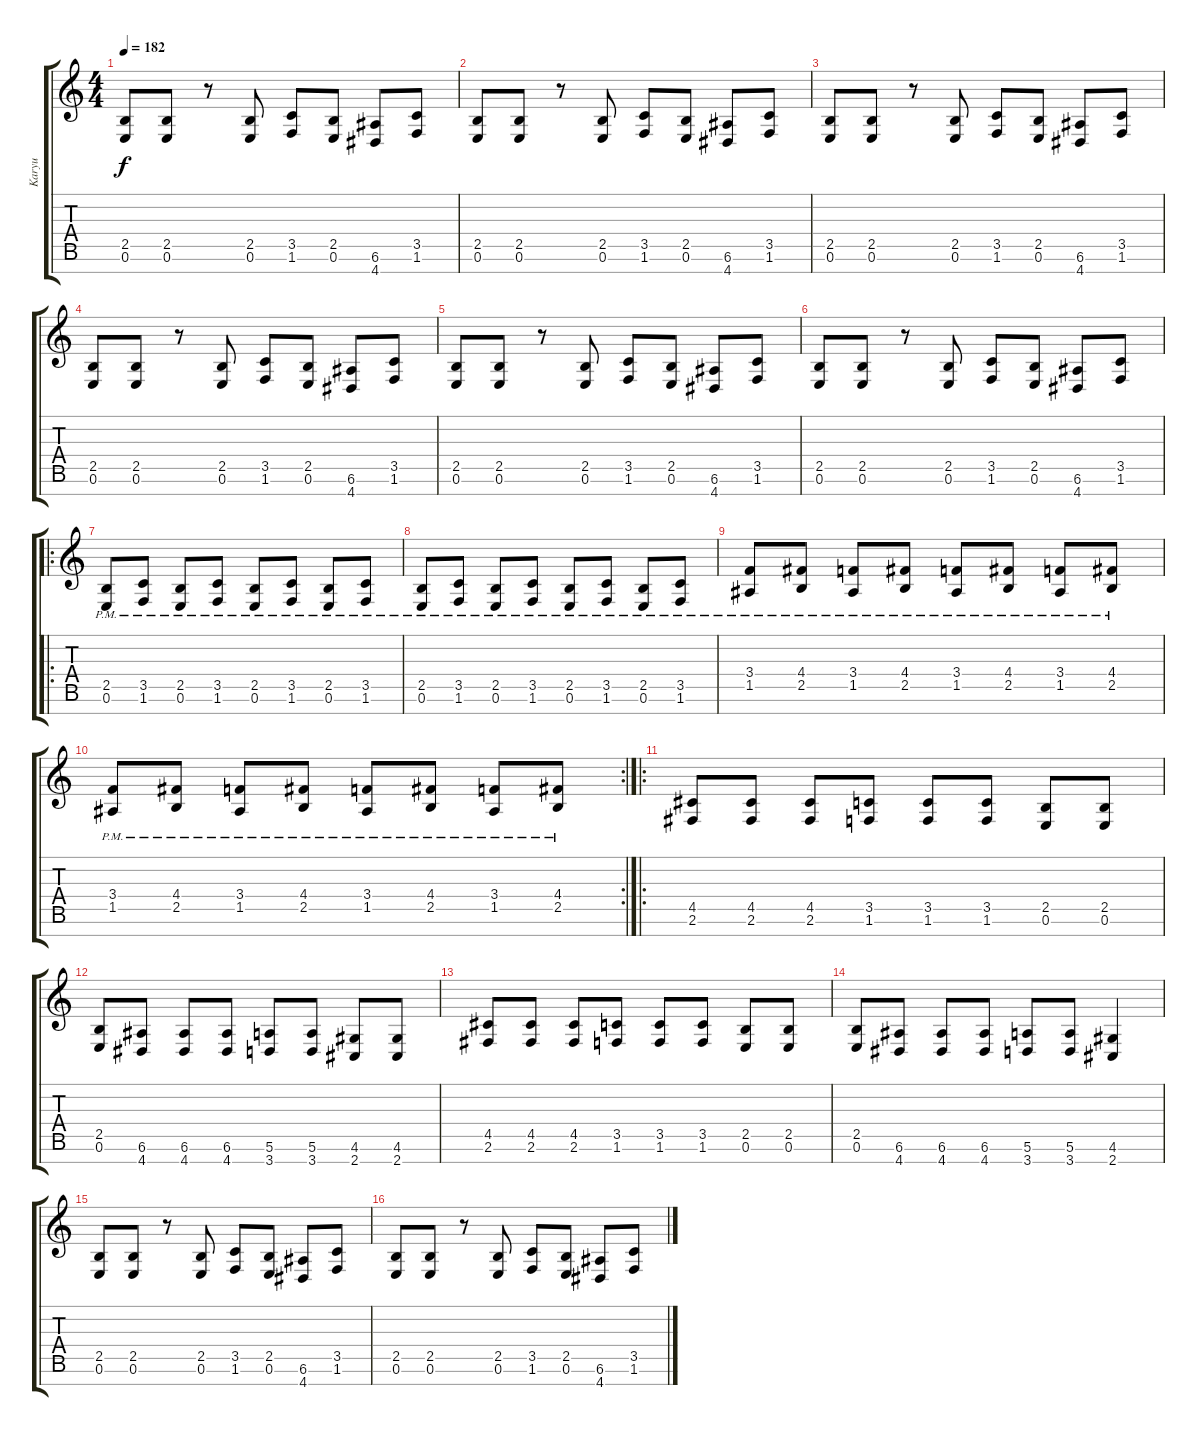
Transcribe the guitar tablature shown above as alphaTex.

\track ("Karyu" "Karyu") {instrument overdrivenguitar}
\staff {score tabs}
\tuning (E4 B3 G3 D3 A2 E2 B1) {hide}
\ts (4 4)
\tempo 182
\clef g2
\ks c
(2.5 0.6).8{dy f} (2.5 0.6).8 r.8 (2.5 0.6).8 (3.5 1.6).8 (2.5 0.6).8 (6.6 4.7).8 (3.5 1.6).8 |
(2.5 0.6).8 (2.5 0.6).8 r.8 (2.5 0.6).8 (3.5 1.6).8 (2.5 0.6).8 (6.6 4.7).8 (3.5 1.6).8 |
(2.5 0.6).8 (2.5 0.6).8 r.8 (2.5 0.6).8 (3.5 1.6).8 (2.5 0.6).8 (6.6 4.7).8 (3.5 1.6).8 |
(2.5 0.6).8 (2.5 0.6).8 r.8 (2.5 0.6).8 (3.5 1.6).8 (2.5 0.6).8 (6.6 4.7).8 (3.5 1.6).8 |
(2.5 0.6).8 (2.5 0.6).8 r.8 (2.5 0.6).8 (3.5 1.6).8 (2.5 0.6).8 (6.6 4.7).8 (3.5 1.6).8 |
(2.5 0.6).8 (2.5 0.6).8 r.8 (2.5 0.6).8 (3.5 1.6).8 (2.5 0.6).8 (6.6 4.7).8 (3.5 1.6).8 |
\ro
(2.5{pm} 0.6{pm}).8 (3.5{pm} 1.6{pm}).8 (2.5{pm} 0.6{pm}).8 (3.5{pm} 1.6{pm}).8 (2.5{pm} 0.6{pm}).8 (3.5{pm} 1.6{pm}).8 (2.5{pm} 0.6{pm}).8 (3.5{pm} 1.6{pm}).8 |
(2.5{pm} 0.6{pm}).8 (3.5{pm} 1.6{pm}).8 (2.5{pm} 0.6{pm}).8 (3.5{pm} 1.6{pm}).8 (2.5{pm} 0.6{pm}).8 (3.5{pm} 1.6{pm}).8 (2.5{pm} 0.6{pm}).8 (3.5{pm} 1.6{pm}).8 |
(3.4{pm} 1.5{pm}).8 (4.4{pm} 2.5{pm}).8 (3.4{pm} 1.5{pm}).8 (4.4{pm} 2.5{pm}).8 (3.4{pm} 1.5{pm}).8 (4.4{pm} 2.5{pm}).8 (3.4{pm} 1.5{pm}).8 (4.4{pm} 2.5{pm}).8 |
\rc 2
(3.4{pm} 1.5{pm}).8 (4.4{pm} 2.5{pm}).8 (3.4{pm} 1.5{pm}).8 (4.4{pm} 2.5{pm}).8 (3.4{pm} 1.5{pm}).8 (4.4{pm} 2.5{pm}).8 (3.4{pm} 1.5{pm}).8 (4.4{pm} 2.5{pm}).8 |
\ro
(4.5 2.6).8 (4.5 2.6).8 (4.5 2.6).8 (3.5 1.6).8 (3.5 1.6).8 (3.5 1.6).8 (2.5 0.6).8 (2.5 0.6).8 |
(2.5 0.6).8 (6.6 4.7).8 (6.6 4.7).8 (6.6 4.7).8 (5.6 3.7).8 (5.6 3.7).8 (4.6 2.7).8 (4.6 2.7).8 |
(4.5 2.6).8 (4.5 2.6).8 (4.5 2.6).8 (3.5 1.6).8 (3.5 1.6).8 (3.5 1.6).8 (2.5 0.6).8 (2.5 0.6).8 |
(2.5 0.6).8 (6.6 4.7).8 (6.6 4.7).8 (6.6 4.7).8 (5.6 3.7).8 (5.6 3.7).8 (4.6 2.7).4 |
(2.5 0.6).8 (2.5 0.6).8 r.8 (2.5 0.6).8 (3.5 1.6).8 (2.5 0.6).8 (6.6 4.7).8 (3.5 1.6).8 |
(2.5 0.6).8 (2.5 0.6).8 r.8 (2.5 0.6).8 (3.5 1.6).8 (2.5 0.6).8 (6.6 4.7).8 (3.5 1.6).8
